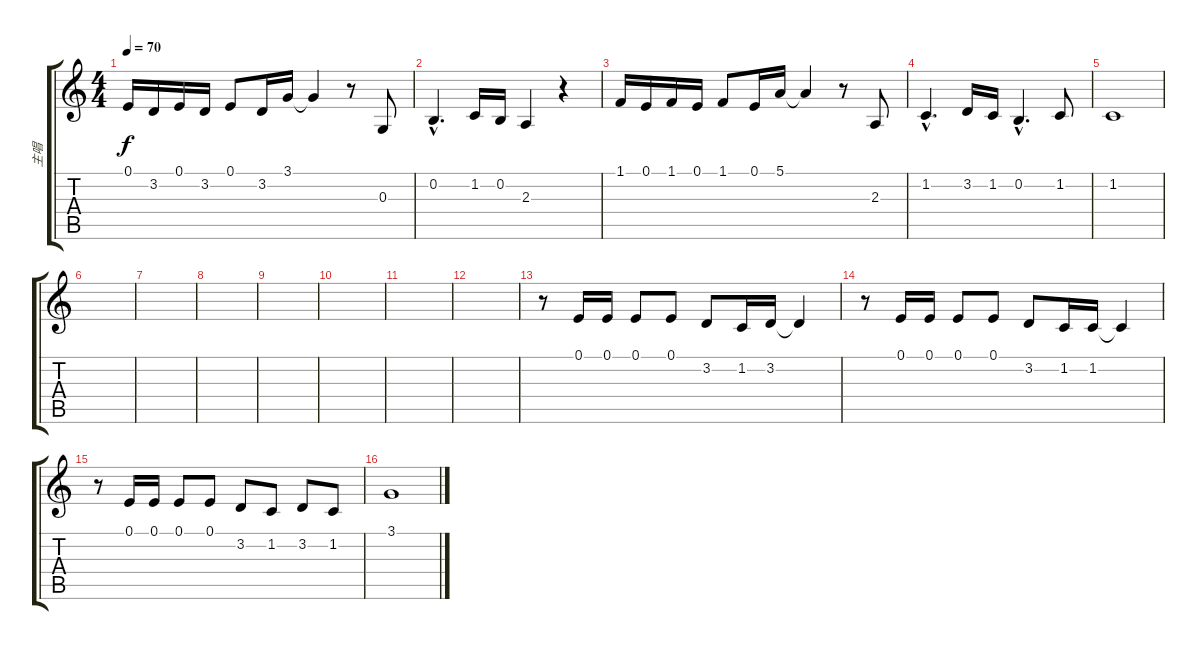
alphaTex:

\track ("主唱" "主唱") {instrument lead8bassandlead}
\staff {score tabs}
\tuning (E4 B3 G3 D3 A2 E2) {hide}
\ts (4 4)
\tempo 70
\clef g2
\ks c
0.1.16{dy f} 3.2.16 0.1.16 3.2.16 0.1.8 3.2.16 3.1.16 3.1{t}.4 r.8 0.3.8 |
0.2{hac}.4{d} 1.2.16 0.2.16 2.3.4 r.4 |
1.1.16 0.1.16 1.1.16 0.1.16 1.1.8 0.1.16 5.1.16 5.1{t}.4 r.8 2.3.8 |
1.2{hac}.4{d} 3.2.16 1.2.16 0.2{hac}.4{d} 1.2.8 |
1.2.1 |
|
|
|
|
|
|
|
r.8 0.1.16 0.1.16 0.1.8 0.1.8 3.2.8 1.2.16 3.2.16 3.2{t}.4 |
r.8 0.1.16 0.1.16 0.1.8 0.1.8 3.2.8 1.2.16 1.2.16 1.2{t}.4 |
r.8 0.1.16 0.1.16 0.1.8 0.1.8 3.2.8 1.2.8 3.2.8 1.2.8 |
3.1.1
